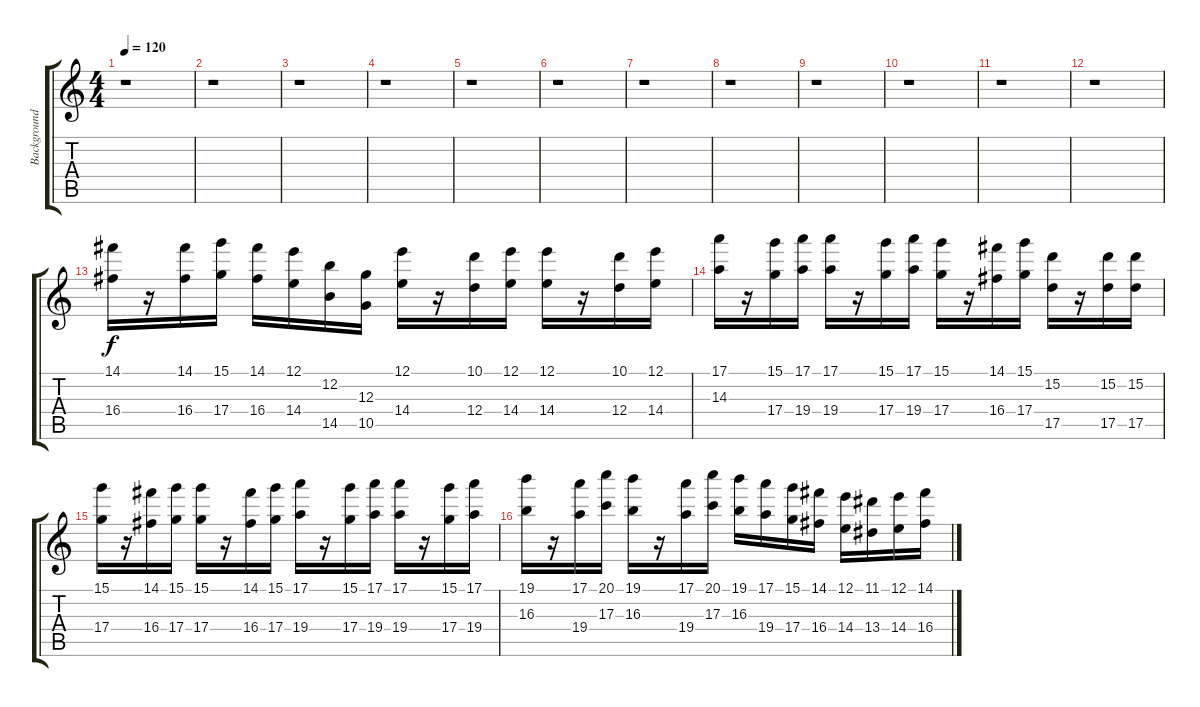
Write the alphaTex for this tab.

\track ("Background" "Background") {instrument pad1newage}
\staff {score tabs}
\tuning (E5 B4 G4 D4 A3 E3) {hide}
\ts (4 4)
\tempo 120
\clef g2
\ks c
r.1{dy f} |
r.1 |
r.1 |
r.1 |
r.1 |
r.1 |
r.1 |
r.1 |
r.1 |
r.1 |
r.1 |
r.1 |
(14.1 16.4).16 r.16 (14.1 16.4).16 (15.1 17.4).16 (14.1 16.4).16 (12.1 14.4).16 (12.2 14.5).16 (12.3 10.5).16 (12.1 14.4).16 r.16 (10.1 12.4).16 (12.1 14.4).16 (12.1 14.4).16 r.16 (10.1 12.4).16 (12.1 14.4).16 |
(17.1 14.3).16 r.16 (15.1 17.4).16 (17.1 19.4).16 (17.1 19.4).16 r.16 (15.1 17.4).16 (17.1 19.4).16 (15.1 17.4).16 r.16 (14.1 16.4).16 (15.1 17.4).16 (15.2 17.5).16 r.16 (15.2 17.5).16 (15.2 17.5).16 |
(15.1 17.4).16 r.16 (14.1 16.4).16 (15.1 17.4).16 (15.1 17.4).16 r.16 (14.1 16.4).16 (15.1 17.4).16 (17.1 19.4).16 r.16 (15.1 17.4).16 (17.1 19.4).16 (17.1 19.4).16 r.16 (15.1 17.4).16 (17.1 19.4).16 |
(19.1 16.3).16 r.16 (17.1 19.4).16 (20.1 17.3).16 (19.1 16.3).16 r.16 (17.1 19.4).16 (20.1 17.3).16 (19.1 16.3).16 (17.1 19.4).16 (15.1 17.4).16 (14.1 16.4).16 (12.1 14.4).16 (11.1 13.4).16 (12.1 14.4).16 (14.1 16.4).16
